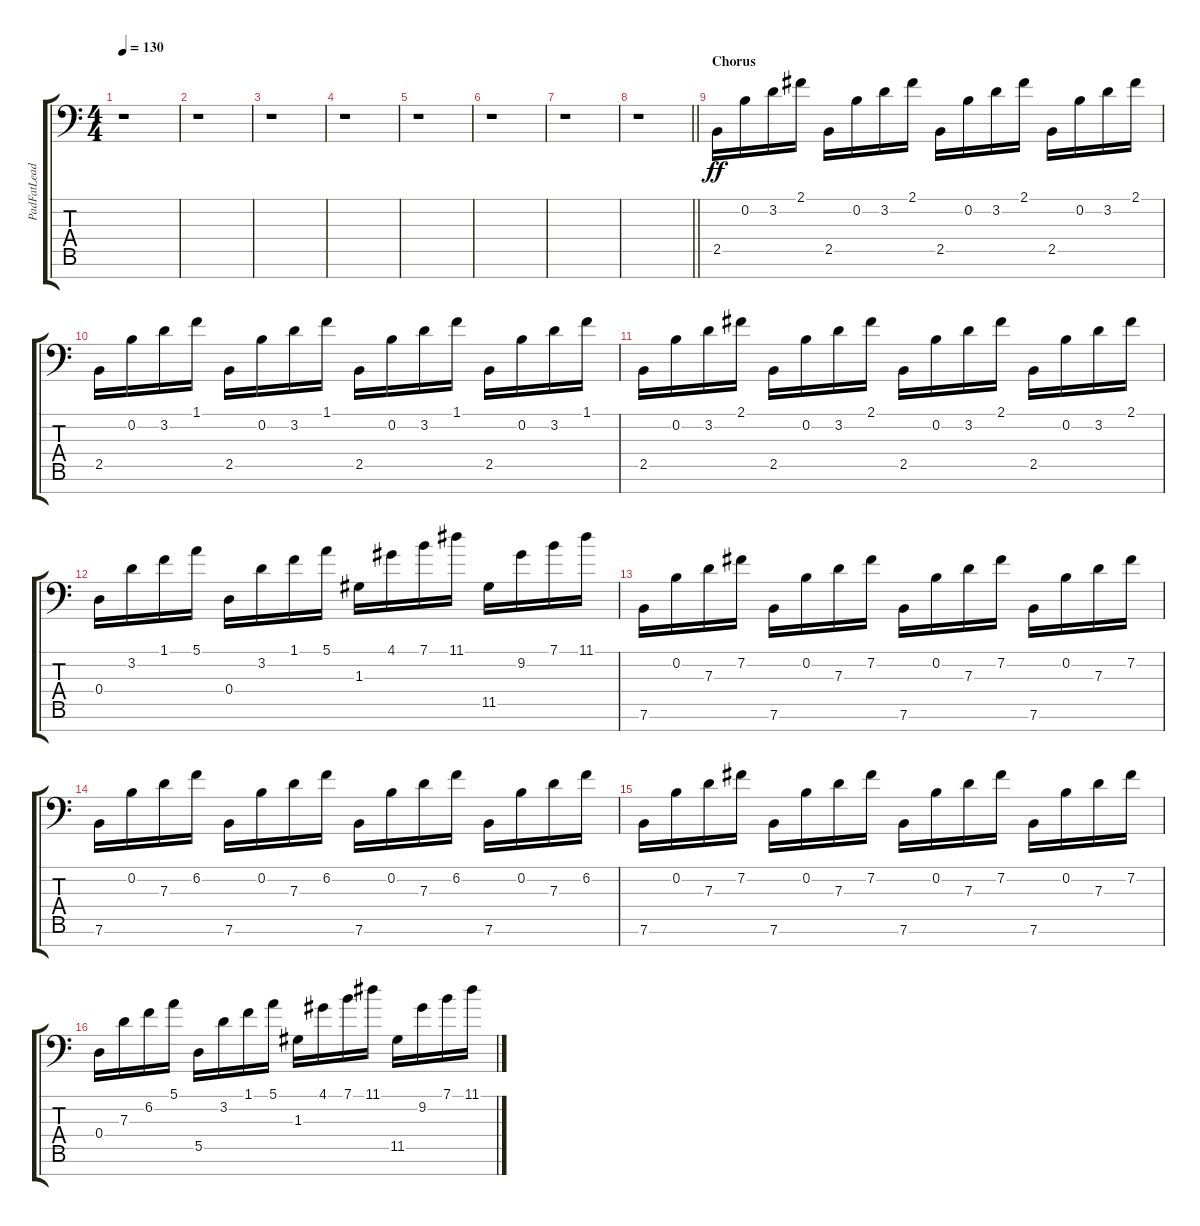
\track ("PadFatLead" "PadFatLead") {instrument pad1newage}
\staff {score tabs}
\tuning (E4 B3 G3 D3 A2 E2 C-1) {hide}
\ts (4 4)
\tempo 130
\clef f4
\ks c
r.1{dy ff} |
r.1 |
r.1 |
r.1 |
r.1 |
r.1 |
r.1 |
\barLineRight lightlight
r.1 |
\section ("" "Chorus")
2.5.16 0.2.16 3.2.16 2.1.16 2.5.16 0.2.16 3.2.16 2.1.16 2.5.16 0.2.16 3.2.16 2.1.16 2.5.16 0.2.16 3.2.16 2.1.16 |
2.5.16 0.2.16 3.2.16 1.1.16 2.5.16 0.2.16 3.2.16 1.1.16 2.5.16 0.2.16 3.2.16 1.1.16 2.5.16 0.2.16 3.2.16 1.1.16 |
2.5.16 0.2.16 3.2.16 2.1.16 2.5.16 0.2.16 3.2.16 2.1.16 2.5.16 0.2.16 3.2.16 2.1.16 2.5.16 0.2.16 3.2.16 2.1.16 |
0.4.16 3.2.16 1.1.16 5.1.16 0.4.16 3.2.16 1.1.16 5.1.16 1.3.16 4.1.16 7.1.16 11.1.16 11.5.16 9.2.16 7.1.16 11.1.16 |
7.6.16 0.2.16 7.3.16 7.2.16 7.6.16 0.2.16 7.3.16 7.2.16 7.6.16 0.2.16 7.3.16 7.2.16 7.6.16 0.2.16 7.3.16 7.2.16 |
7.6.16 0.2.16 7.3.16 6.2.16 7.6.16 0.2.16 7.3.16 6.2.16 7.6.16 0.2.16 7.3.16 6.2.16 7.6.16 0.2.16 7.3.16 6.2.16 |
7.6.16 0.2.16 7.3.16 7.2.16 7.6.16 0.2.16 7.3.16 7.2.16 7.6.16 0.2.16 7.3.16 7.2.16 7.6.16 0.2.16 7.3.16 7.2.16 |
0.4.16 7.3.16 6.2.16 5.1.16 5.5.16 3.2.16 1.1.16 5.1.16 1.3.16 4.1.16 7.1.16 11.1.16 11.5.16 9.2.16 7.1.16 11.1.16
